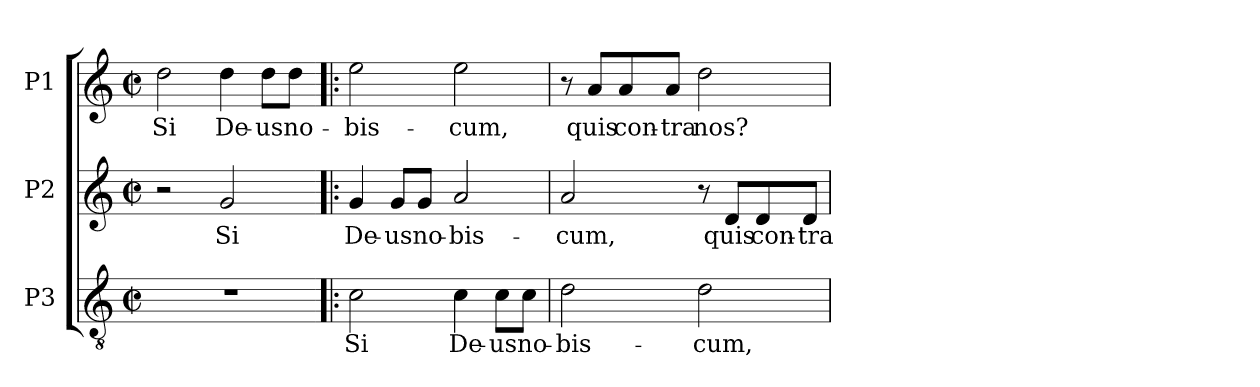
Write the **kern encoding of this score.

**kern	**text	**kern	**text	**kern	**text
*part3	*part3	*part2	*part2	*part1	*part1
*staff3	*staff3	*staff2	*staff2	*staff1	*staff1
*I"P3	*	*I"P2	*	*I"P1	*
!!LO:PB:g=z
*clefGv2	*	*clefG2	*	*clefG2	*
*ITrd7c12	*	*	*	*	*
*k[]	*	*k[]	*	*k[]	*
*C:	*	*C:	*	*C:	*
*M2/2	*	*M2/2	*	*M2/2	*
*met(c|)	*	*met(c|)	*	*met(c|)	*
=1	=1	=1	=1	=1	=1
!	!	!	!	!	!LO:LY:b:color=#000000
1r	.	2r	.	2ddi\	Si
!	!	!	!LO:LY:b:color=#000000	!	!
!	!	!	!	!	!LO:LY:b:color=#000000
.	.	2gi/	Si	4ddi\	De-
!	!	!	!	!	!LO:LY:b:color=#000000
.	.	.	.	8ddi\L	-us
!	!	!	!	!	!LO:LY:b:color=#000000
.	.	.	.	8ddi\J	no-
=2!|:	=2!|:	=2!|:	=2!|:	=2!|:	=2!|:
!	!LO:LY:b:color=#000000	!	!	!	!
!	!	!	!LO:LY:b:color=#000000	!	!
!	!	!	!	!	!LO:LY:b:color=#000000
2Ci\	Si	4gi/	De-	2eei\	-bis-
!	!	!	!LO:LY:b:color=#000000	!	!
.	.	8gi/L	-us	.	.
!	!	!	!LO:LY:b:color=#000000	!	!
.	.	8gi/J	no-	.	.
!	!LO:LY:b:color=#000000	!	!	!	!
!	!	!	!LO:LY:b:color=#000000	!	!
!	!	!	!	!	!LO:LY:b:color=#000000
4Ci\	De-	2ai/	-bis-	2eei\	-cum,
!	!LO:LY:b:color=#000000	!	!	!	!
8Ci\L	-us	.	.	.	.
!	!LO:LY:b:color=#000000	!	!	!	!
8Ci\J	no-	.	.	.	.
=3	=3	=3	=3	=3	=3
!	!LO:LY:b:color=#000000	!	!	!	!
!	!	!	!LO:LY:b:color=#000000	!	!
2Di\	-bis-	2ai/	-cum,	8r	.
!	!	!	!	!	!LO:LY:b:color=#000000
.	.	.	.	8ai/L	quis
!	!	!	!	!	!LO:LY:b:color=#000000
.	.	.	.	8ai/	con-
!	!	!	!	!	!LO:LY:b:color=#000000
.	.	.	.	8ai/J	-tra
!	!LO:LY:b:color=#000000	!	!	!	!
!	!	!	!	!	!LO:LY:b:color=#000000
2Di\	-cum,	8r	.	2ddi\	nos?
!	!	!	!LO:LY:b:color=#000000	!	!
.	.	8di/L	quis	.	.
!	!	!	!LO:LY:b:color=#000000	!	!
.	.	8di/	con-	.	.
!	!	!	!LO:LY:b:color=#000000	!	!
.	.	8di/J	-tra	.	.
=	=	=	=	=	=
*-	*-	*-	*-	*-	*-
